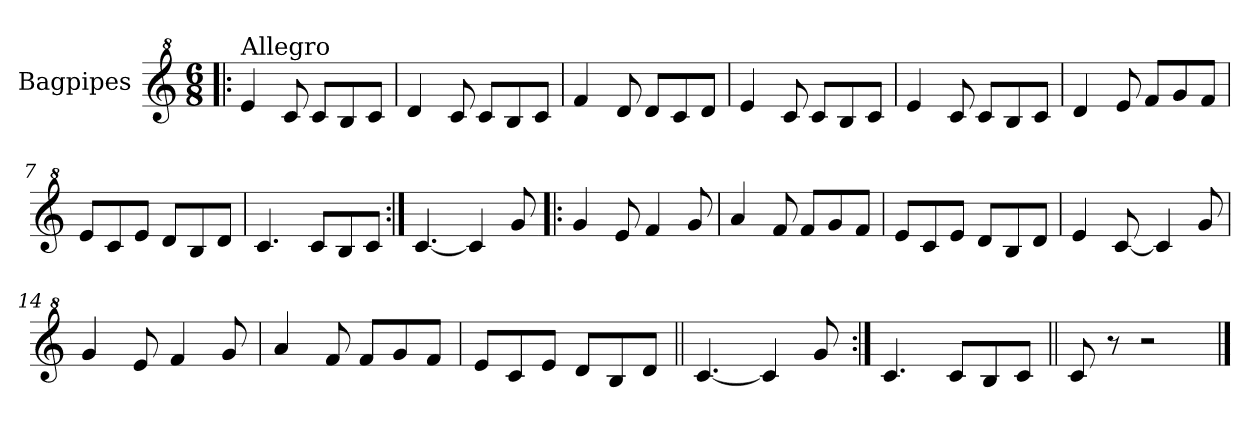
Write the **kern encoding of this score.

**kern
*part1
*staff1
*I"Bagpipes
*I'Bag
*clefG^2
*k[]
*C:
*M6/8
=1!|:
!LO:TX:a:t=Allegro
4ee/
8cc/
8cc/L
8b/
8cc/J
=2
4dd/
8cc/
8cc/L
8b/
8cc/J
=3
4ff/
8dd/
8dd/L
8cc/
8dd/J
=4
4ee/
8cc/
8cc/L
8b/
8cc/J
=5
4ee/
8cc/
8cc/L
8b/
8cc/J
=6
4dd/
8ee/
8ff/L
8gg/
8ff/J
=7
8ee/L
8cc/
8ee/J
8dd/L
8b/
8dd/J
!!LO:LB:g=z
=8
4.cc/
8cc/L
8b/
8cc/J
=9:|!
[4.cc/
4cc/]
8gg/
=10!|:
4gg/
8ee/
4ff/
8gg/
=11
4aa/
8ff/
8ff/L
8gg/
8ff/J
=12
8ee/L
8cc/
8ee/J
8dd/L
8b/
8dd/J
=13
4ee/
[8cc/
4cc/]
8gg/
=14
4gg/
8ee/
4ff/
8gg/
=15
4aa/
8ff/
8ff/L
8gg/
8ff/J
!!LO:LB:g=z
=16
8ee/L
8cc/
8ee/J
8dd/L
8b/
8dd/J
=17||
[4.cc/
4cc/]
8gg/
=18:|!
4.cc/
8cc/L
8b/
8cc/J
=19||
8cc/
8r
2r
==
*-
